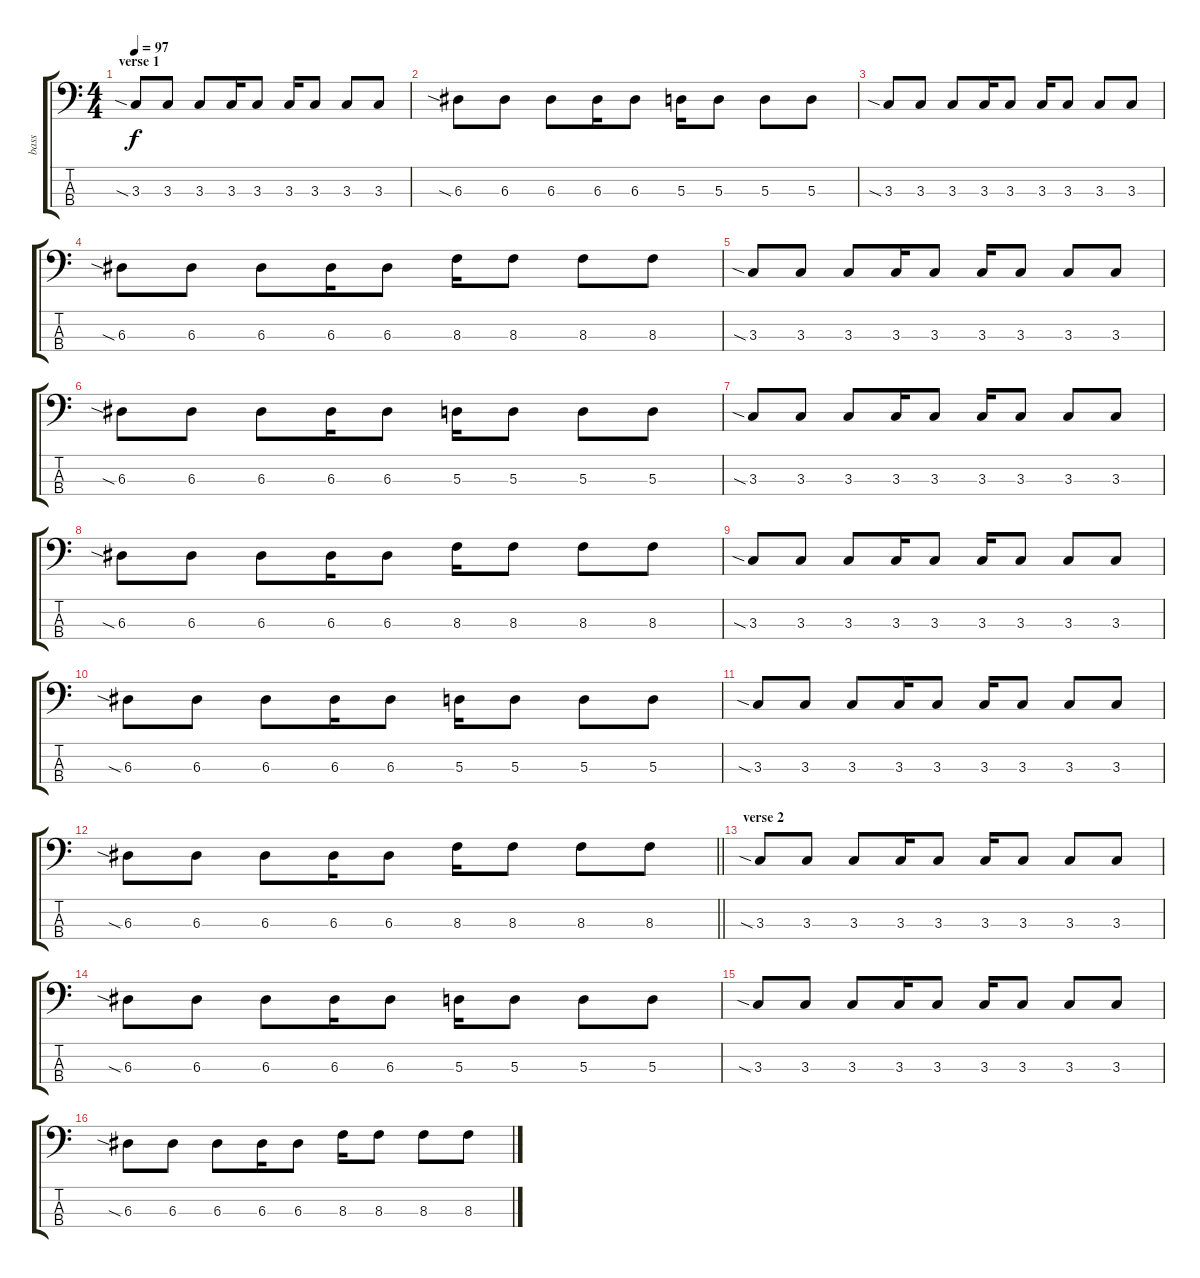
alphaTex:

\track ("bass " "bass ") {instrument electricguitarjazz}
\staff {score tabs}
\tuning (G2 D2 A1 E1) {hide}
\ts (4 4)
\section ("" "verse 1")
\tempo 97
\clef f4
\ks c
3.3{sia}.8{dy f} 3.3.8 3.3.8 3.3.16 3.3.8 3.3.16 3.3.8 3.3.8 3.3.8 |
6.3{sia}.8 6.3.8 6.3.8 6.3.16 6.3.8 5.3.16 5.3.8 5.3.8 5.3.8 |
3.3{sia}.8 3.3.8 3.3.8 3.3.16 3.3.8 3.3.16 3.3.8 3.3.8 3.3.8 |
6.3{sia}.8 6.3.8 6.3.8 6.3.16 6.3.8 8.3.16 8.3.8 8.3.8 8.3.8 |
3.3{sia}.8 3.3.8 3.3.8 3.3.16 3.3.8 3.3.16 3.3.8 3.3.8 3.3.8 |
6.3{sia}.8 6.3.8 6.3.8 6.3.16 6.3.8 5.3.16 5.3.8 5.3.8 5.3.8 |
3.3{sia}.8 3.3.8 3.3.8 3.3.16 3.3.8 3.3.16 3.3.8 3.3.8 3.3.8 |
6.3{sia}.8 6.3.8 6.3.8 6.3.16 6.3.8 8.3.16 8.3.8 8.3.8 8.3.8 |
3.3{sia}.8 3.3.8 3.3.8 3.3.16 3.3.8 3.3.16 3.3.8 3.3.8 3.3.8 |
6.3{sia}.8 6.3.8 6.3.8 6.3.16 6.3.8 5.3.16 5.3.8 5.3.8 5.3.8 |
3.3{sia}.8 3.3.8 3.3.8 3.3.16 3.3.8 3.3.16 3.3.8 3.3.8 3.3.8 |
\barLineRight lightlight
6.3{sia}.8 6.3.8 6.3.8 6.3.16 6.3.8 8.3.16 8.3.8 8.3.8 8.3.8 |
\section ("" "verse 2")
3.3{sia}.8 3.3.8 3.3.8 3.3.16 3.3.8 3.3.16 3.3.8 3.3.8 3.3.8 |
6.3{sia}.8 6.3.8 6.3.8 6.3.16 6.3.8 5.3.16 5.3.8 5.3.8 5.3.8 |
3.3{sia}.8 3.3.8 3.3.8 3.3.16 3.3.8 3.3.16 3.3.8 3.3.8 3.3.8 |
6.3{sia}.8 6.3.8 6.3.8 6.3.16 6.3.8 8.3.16 8.3.8 8.3.8 8.3.8
